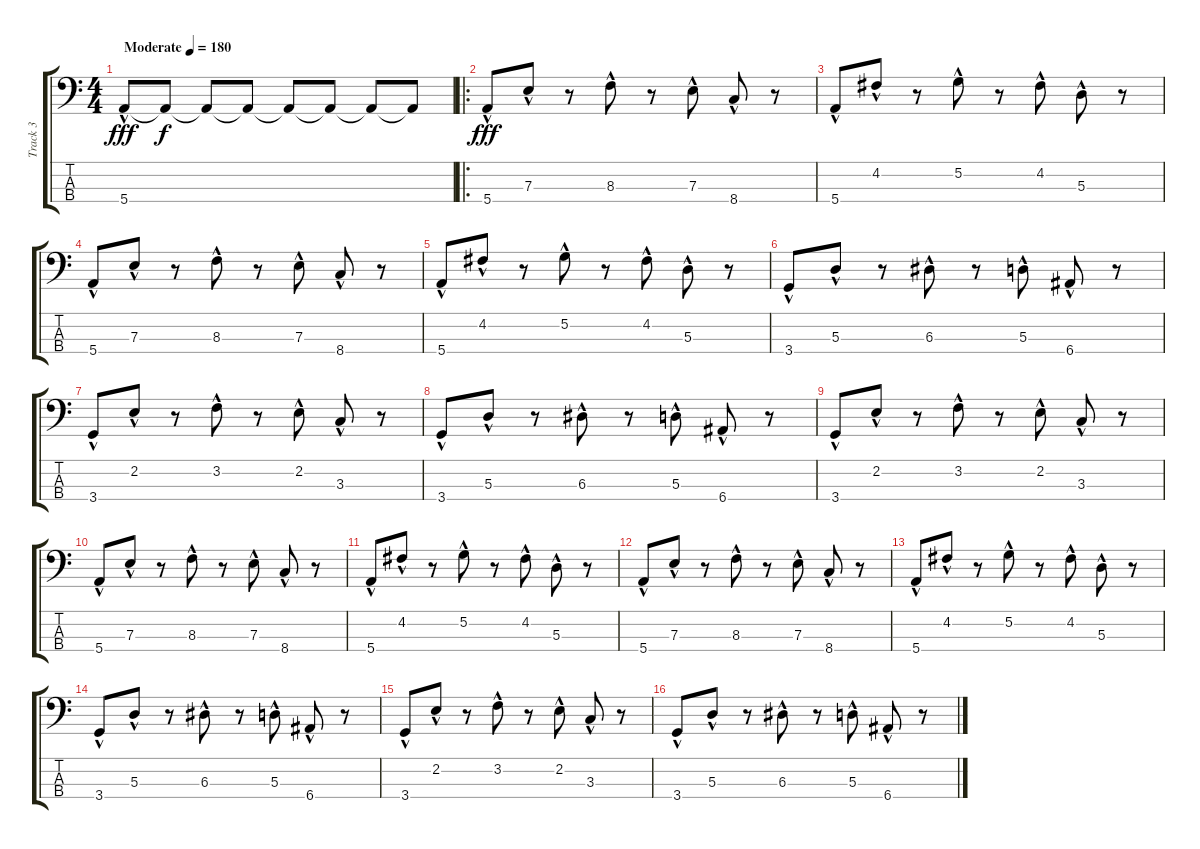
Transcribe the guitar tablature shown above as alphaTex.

\track ("Track 3" "Track 3") {instrument electricbasspick}
\staff {score tabs}
\tuning (G2 D2 A1 E1) {hide}
\ts (4 4)
\tempo (180 "Moderate")
\clef f4
\ks c
5.4{hac}.8{dy fff instrument electricbasspick} 5.4{t}.8{dy f} 5.4{t}.8 5.4{t}.8 5.4{t}.8 5.4{t}.8 5.4{t}.8 5.4{t}.8 |
\ro
5.4{hac}.8{dy fff} 7.3{hac}.8 r.8 8.3{hac}.8 r.8 7.3{hac}.8 8.4{hac}.8 r.8 |
5.4{hac}.8 4.2{hac}.8 r.8 5.2{hac}.8 r.8 4.2{hac}.8 5.3{hac}.8 r.8 |
5.4{hac}.8 7.3{hac}.8 r.8 8.3{hac}.8 r.8 7.3{hac}.8 8.4{hac}.8 r.8 |
5.4{hac}.8 4.2{hac}.8 r.8 5.2{hac}.8 r.8 4.2{hac}.8 5.3{hac}.8 r.8 |
3.4{hac}.8 5.3{hac}.8 r.8 6.3{hac}.8 r.8 5.3{hac}.8 6.4{hac}.8 r.8 |
3.4{hac}.8 2.2{hac}.8 r.8 3.2{hac}.8 r.8 2.2{hac}.8 3.3{hac}.8 r.8 |
3.4{hac}.8 5.3{hac}.8 r.8 6.3{hac}.8 r.8 5.3{hac}.8 6.4{hac}.8 r.8 |
3.4{hac}.8 2.2{hac}.8 r.8 3.2{hac}.8 r.8 2.2{hac}.8 3.3{hac}.8 r.8 |
5.4{hac}.8 7.3{hac}.8 r.8 8.3{hac}.8 r.8 7.3{hac}.8 8.4{hac}.8 r.8 |
5.4{hac}.8 4.2{hac}.8 r.8 5.2{hac}.8 r.8 4.2{hac}.8 5.3{hac}.8 r.8 |
5.4{hac}.8 7.3{hac}.8 r.8 8.3{hac}.8 r.8 7.3{hac}.8 8.4{hac}.8 r.8 |
5.4{hac}.8 4.2{hac}.8 r.8 5.2{hac}.8 r.8 4.2{hac}.8 5.3{hac}.8 r.8 |
3.4{hac}.8 5.3{hac}.8 r.8 6.3{hac}.8 r.8 5.3{hac}.8 6.4{hac}.8 r.8 |
3.4{hac}.8 2.2{hac}.8 r.8 3.2{hac}.8 r.8 2.2{hac}.8 3.3{hac}.8 r.8 |
3.4{hac}.8 5.3{hac}.8 r.8 6.3{hac}.8 r.8 5.3{hac}.8 6.4{hac}.8 r.8
